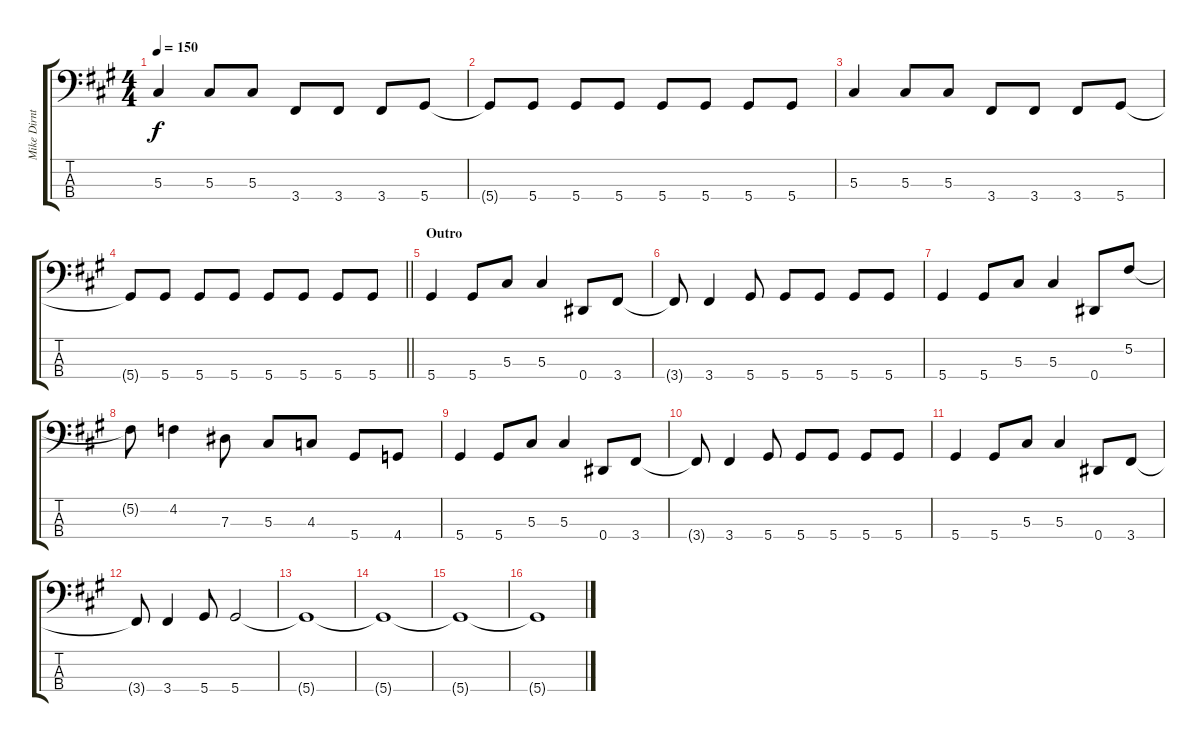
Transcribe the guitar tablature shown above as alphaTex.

\track ("Mike Dirnt (Bass)" "Mike Dirnt") {instrument electricbassfinger}
\staff {score tabs}
\tuning (Gb2 Db2 Ab1 Eb1) {hide}
\ts (4 4)
\tempo 150
\clef f4
\ks a
5.3.4{dy f} 5.3.8 5.3.8 3.4.8 3.4.8 3.4.8 5.4.8 |
5.4{t}.8 5.4.8 5.4.8 5.4.8 5.4.8 5.4.8 5.4.8 5.4.8 |
5.3.4 5.3.8 5.3.8 3.4.8 3.4.8 3.4.8 5.4.8 |
\barLineRight lightlight
5.4{t}.8 5.4.8 5.4.8 5.4.8 5.4.8 5.4.8 5.4.8 5.4.8 |
\section ("" "Outro")
5.4.4 5.4.8 5.3.8 5.3.4 0.4.8 3.4.8 |
3.4{t}.8 3.4.4 5.4.8 5.4.8 5.4.8 5.4.8 5.4.8 |
5.4.4 5.4.8 5.3.8 5.3.4 0.4.8 5.2.8 |
5.2{t}.8 4.2.4 7.3.8 5.3.8 4.3.8 5.4.8 4.4.8 |
5.4.4 5.4.8 5.3.8 5.3.4 0.4.8 3.4.8 |
3.4{t}.8 3.4.4 5.4.8 5.4.8 5.4.8 5.4.8 5.4.8 |
5.4.4 5.4.8 5.3.8 5.3.4 0.4.8 3.4.8 |
3.4{t}.8 3.4.4 5.4.8 5.4.2 |
5.4{t}.1 |
5.4{t}.1 |
5.4{t}.1 |
5.4{t}.1
